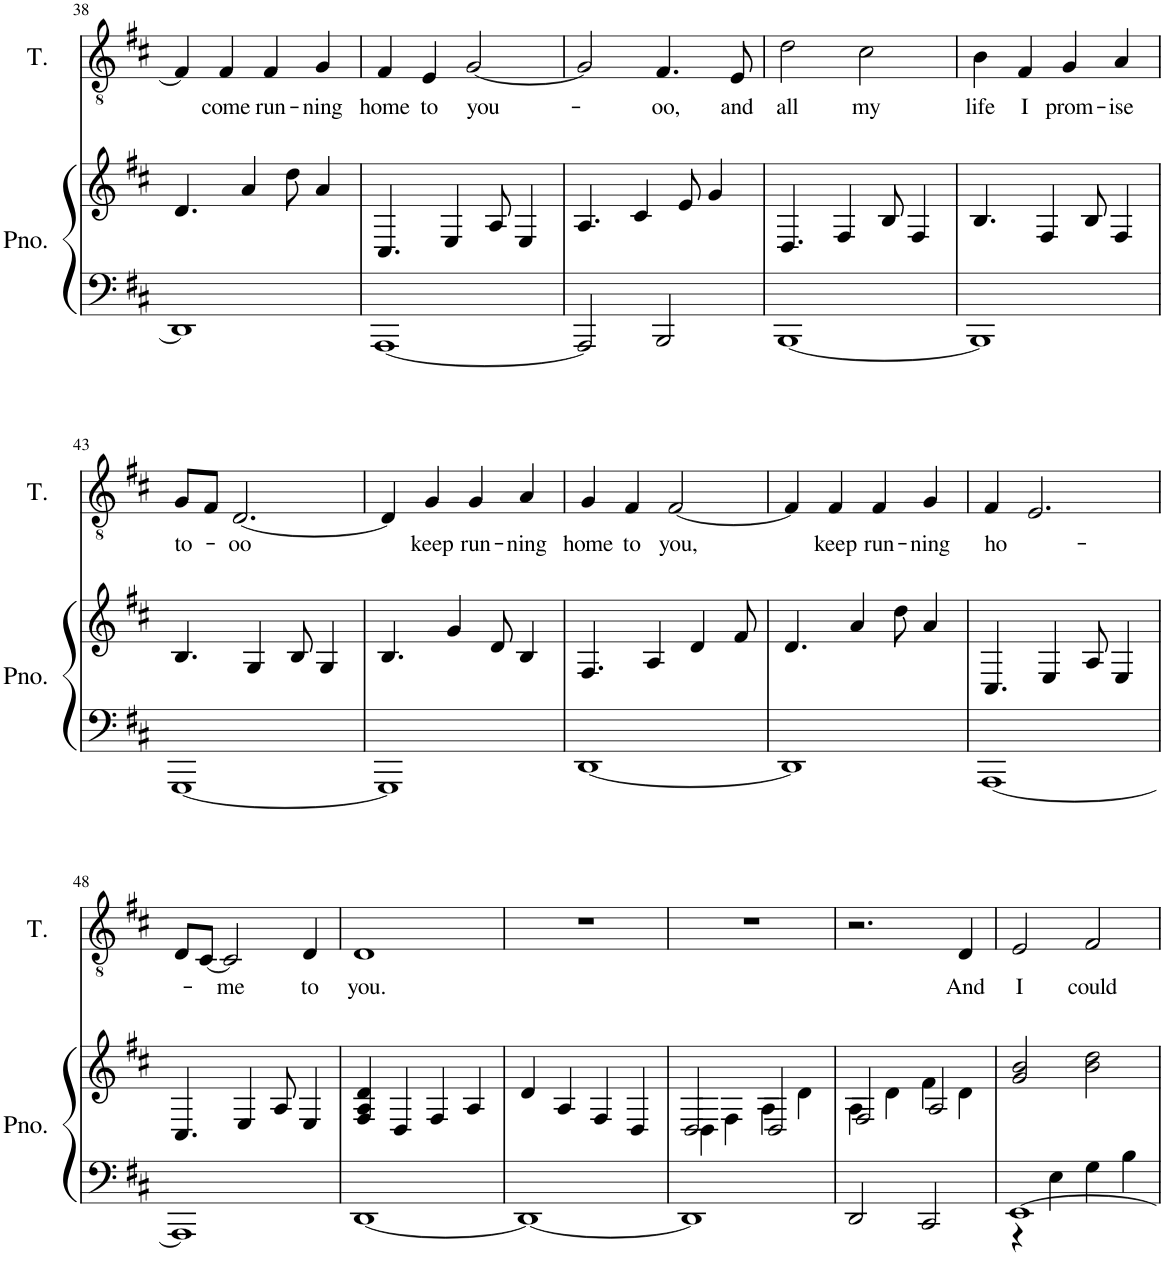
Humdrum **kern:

**kern	**kern	**kern	**text
*part2	*part2	*part1	*part1
*staff3	*staff2	*staff1	*staff1
*I"Piano	*	*I"Tenor	*
*I'Pno.	*	*I'T.	*
!!LO:PB:g=z
*clefF4	*clefG2	*clefGv2	*
*k[f#c#]	*k[f#c#]	*k[f#c#]	*
*M4/4	*M4/4	*M4/4	*
=38	=38	=38	=38
1DD]	4.d/	4F#/]	.
!	!	!	!LO:LY:b
.	.	4F#/	come
.	4a/	.	.
!	!	!	!LO:LY:b
.	.	4F#/	run-
.	8dd\	.	.
!	!	!	!LO:LY:b
.	4a/	4G/	-ning
=39	=39	=39	=39
!	!	!	!LO:LY:b
[1AAA	4.C#/	4F#/	home
!	!	!	!LO:LY:b
.	.	4E/	to
.	4E/	.	.
!	!	!	!LO:LY:b
.	.	[2G/	you-
.	8A/	.	.
.	4E/	.	.
=40	=40	=40	=40
2AAA/]	4.A/	2G/]	.
.	4c#/	.	.
!	!	!	!LO:LY:b
2BBB/	.	4.F#/	-oo,
.	8e/	.	.
.	4g/	.	.
!	!	!	!LO:LY:b
.	.	8E/	and
=41	=41	=41	=41
!	!	!	!LO:LY:b
[1BBB	4.D/	2d\	all
.	4F#/	.	.
!	!	!	!LO:LY:b
.	.	2c#\	my
.	8B/	.	.
.	4F#/	.	.
=42	=42	=42	=42
!	!	!	!LO:LY:b
1BBB]	4.B/	4B\	life
!	!	!	!LO:LY:b
.	.	4F#/	I
.	4F#/	.	.
!	!	!	!LO:LY:b
.	.	4G/	prom-
.	8B/	.	.
!	!	!	!LO:LY:b
.	4F#/	4A/	-ise
!!LO:LB:g=z
=43	=43	=43	=43
!	!	!	!LO:LY:b
[1GGG	4.B/	8G/L	to-
.	.	8F#/J	.
!	!	!	!LO:LY:b
.	.	[2.D/	-oo
.	4G/	.	.
.	8B/	.	.
.	4G/	.	.
=44	=44	=44	=44
1GGG]	4.B/	4D/]	.
!	!	!	!LO:LY:b
.	.	4G/	keep
.	4g/	.	.
!	!	!	!LO:LY:b
.	.	4G/	run-
.	8d/	.	.
!	!	!	!LO:LY:b
.	4B/	4A/	-ning
=45	=45	=45	=45
!	!	!	!LO:LY:b
[1DD	4.F#/	4G/	home
!	!	!	!LO:LY:b
.	.	4F#/	to
.	4A/	.	.
!	!	!	!LO:LY:b
.	.	[2F#/	you,
.	4d/	.	.
.	8f#/	.	.
=46	=46	=46	=46
1DD]	4.d/	4F#/]	.
!	!	!	!LO:LY:b
.	.	4F#/	keep
.	4a/	.	.
!	!	!	!LO:LY:b
.	.	4F#/	run-
.	8dd\	.	.
!	!	!	!LO:LY:b
.	4a/	4G/	-ning
=47	=47	=47	=47
!	!	!	!LO:LY:b
[1AAA	4.C#/	4F#/	ho-
.	.	2.E/	.
.	4E/	.	.
.	8A/	.	.
.	4E/	.	.
!!LO:LB:g=z
=48	=48	=48	=48
1AAA]	4.C#/	8D/L	.
.	.	[8C#/J	.
!	!	!	!LO:LY:b
.	.	2C#/]	-me
.	4E/	.	.
.	8A/	.	.
!	!	!	!LO:LY:b
.	4E/	4D/	to
=49	=49	=49	=49
!	!	!	!LO:LY:b
[1DD	4F#/ 4A/ 4d/	1D	you.
.	4D/	.	.
.	4F#/	.	.
.	4A/	.	.
=50	=50	=50	=50
1DD_	4d/	1r	.
.	4A/	.	.
.	4F#/	.	.
.	4D/	.	.
=51	=51	=51	=51
*	*^	*	*
1DD]	2D/	4D\	1r	.
.	.	4F#\	.	.
.	2D/	4A\	.	.
.	.	4d\	.	.
=52	=52	=52	=52	=52
2DD/	2F#/	4A\	2.r	.
.	.	4d\	.	.
2CC#/	2A/	4f#\	.	.
!	!	!	!	!LO:LY:b
.	.	4d\	4D/	And
=53	=53	=53	=53	=53
*^	*	*	*	*
!	!	!	!	!	!LO:LY:b
*	*	*v	*v	*	*
[1EE	4r	2g/ 2b/	2E/	I
.	4E\	.	.	.
!	!	!	!	!LO:LY:b
.	4G\	2b\ 2dd\	2F#/	could
.	4B\	.	.	.
*v	*v	*	*	*
=	=	=	=
*-	*-	*-	*-
